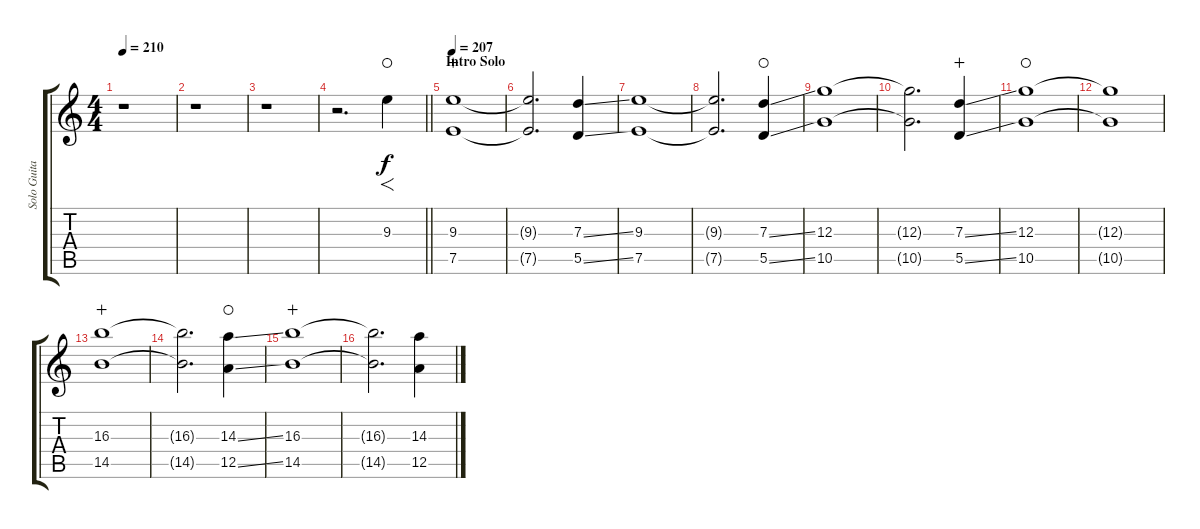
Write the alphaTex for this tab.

\track ("Solo Guitar" "Solo Guita") {instrument overdrivenguitar}
\staff {score tabs}
\tuning (E4 B3 G3 D3 A2 E2) {hide}
\ts (4 4)
\tempo 210
\clef g2
\ks c
r.1{dy f} |
r.1 |
r.1 |
\barLineRight lightlight
r.2{d} 9.3.4{f waho} |
\section ("" "Intro Solo")
\tempo 207
(9.3 7.5).1{wahc} |
(9.3{t} 7.5{t}).2{d} (7.3{ss} 5.5{ss}).4 |
(9.3 7.5).1 |
(9.3{t} 7.5{t}).2{d} (7.3{ss} 5.5{ss}).4{waho} |
(12.3 10.5).1 |
(12.3{t} 10.5{t}).2{d} (7.3{ss} 5.5{ss}).4{wahc} |
(12.3 10.5).1{waho} |
(12.3{t} 10.5{t}).1 |
(16.3 14.5).1{wahc} |
(16.3{t} 14.5{t}).2{d} (14.3{ss} 12.5{ss}).4{waho} |
(16.3 14.5).1{wahc} |
(16.3{t} 14.5{t}).2{d} (14.3{ss} 12.5{ss}).4
